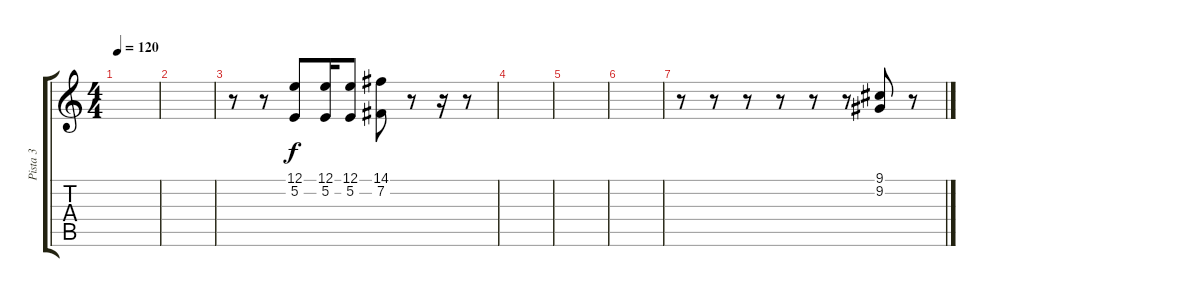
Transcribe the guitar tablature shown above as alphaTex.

\track ("Pista 3" "Pista 3") {instrument brasssection}
\staff {score tabs}
\tuning (E4 B3 G3 D3 A2 E2) {hide}
\ts (4 4)
\tempo 120
\clef g2
\ks c
|
|
r.8 r.8 (12.1 5.2).8 (12.1 5.2).16 (12.1 5.2).8 (14.1 7.2).8 r.8 r.16 r.8 |
|
|
|
r.8 r.8 r.8 r.8 r.8 r.8 (9.1 9.2).8 r.8
